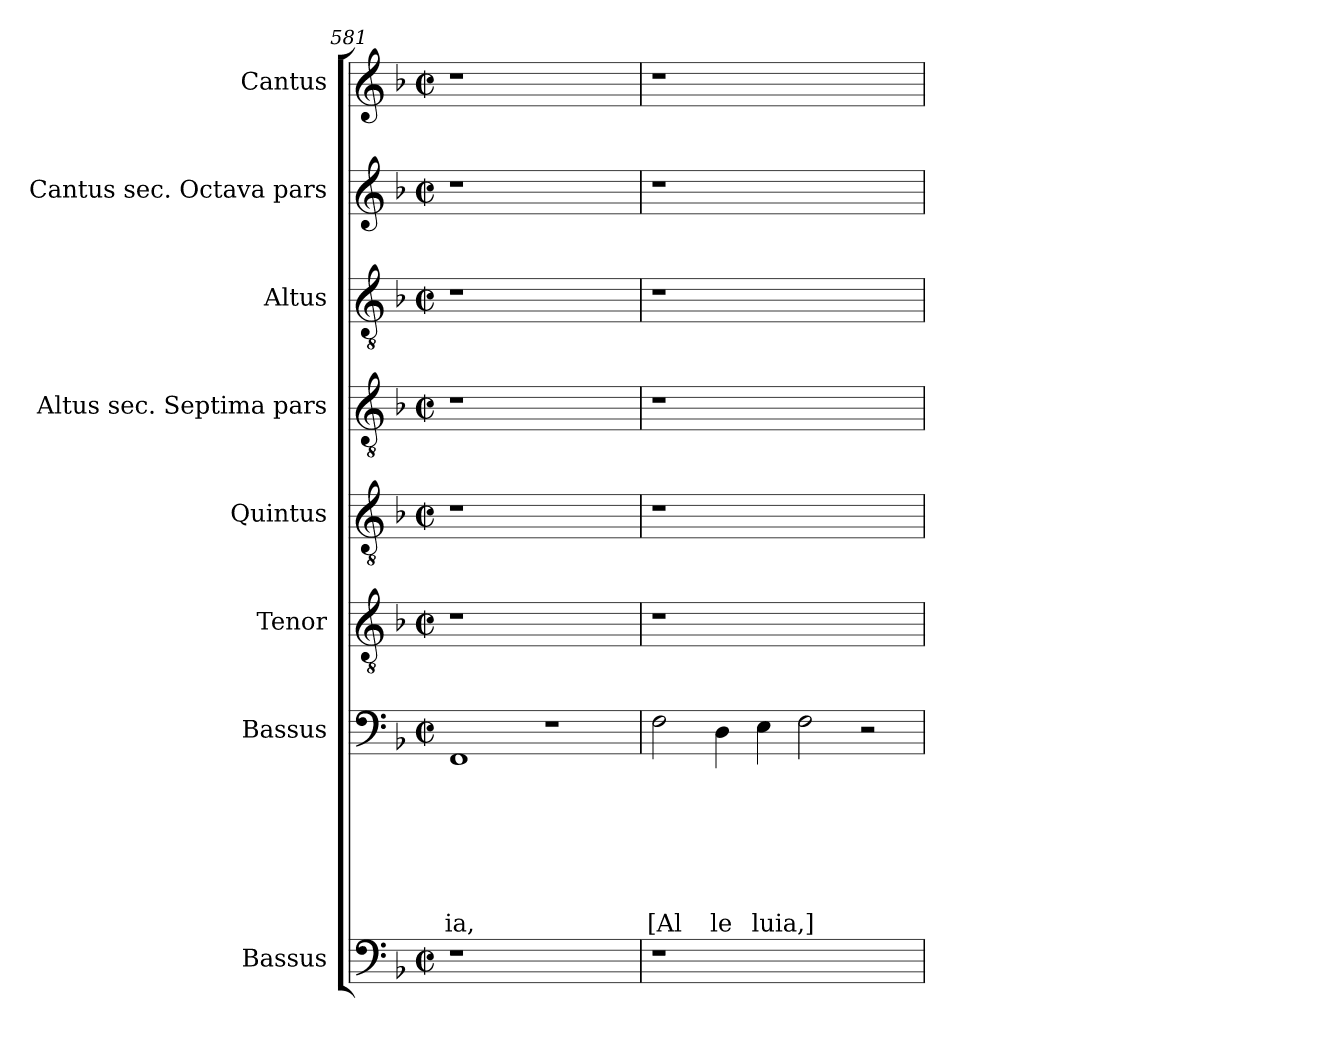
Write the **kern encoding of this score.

**kern	**kern	**text	**text	**text	**text	**text	**text	**text	**kern	**kern	**kern	**kern	**kern	**kern
*part8	*part7	*part7	*part7	*part7	*part7	*part7	*part7	*part7	*part6	*part5	*part4	*part3	*part2	*part1
*staff8	*staff7	*staff7	*staff7	*staff7	*staff7	*staff7	*staff7	*staff7	*staff6	*staff5	*staff4	*staff3	*staff2	*staff1
*I"Bassus	*I"Bassus	*	*	*	*	*	*	*	*I"Tenor	*I"Quintus	*I"Altus sec. Septima pars	*I"Altus	*I"Cantus sec. Octava pars	*I"Cantus
*	*I'Bassus	*	*	*	*	*	*	*	*I'Tenor	*I'Quintus	*	*I'Altus	*	*I'Cantus
*clefF4	*clefF4	*	*	*	*	*	*	*	*clefGv2	*clefGv2	*clefGv2	*clefGv2	*clefG2	*clefG2
*k[b-]	*k[b-]	*	*	*	*	*	*	*	*k[b-]	*k[b-]	*k[b-]	*k[b-]	*k[b-]	*k[b-]
*F:	*F:	*	*	*	*	*	*	*	*F:	*F:	*F:	*F:	*F:	*F:
*M2/2	*M2/2	*	*	*	*	*	*	*	*M2/2	*M2/2	*M2/2	*M2/2	*M2/2	*M2/2
*met(c|)	*met(c|)	*	*	*	*	*	*	*	*met(c|)	*met(c|)	*met(c|)	*met(c|)	*met(c|)	*met(c|)
=581	=581	=581	=581	=581	=581	=581	=581	=581	=581	=581	=581	=581	=581	=581
!	!	!	!	!	!	!	!	!LO:LY:b	!	!	!	!	!	!
1r	1FF	.	.	.	.	.	.	ia,	1r	1r	1r	1r	1r	1r
1ryy	1r	.	.	.	.	.	.	.	1ryy	1ryy	1ryy	1ryy	1ryy	1ryy
=582	=582	=582	=582	=582	=582	=582	=582	=582	=582	=582	=582	=582	=582	=582
!	!	!	!	!	!	!	!	!LO:LY:b	!	!	!	!	!	!
1r	2F\	.	.	.	.	.	.	[Al	1r	1r	1r	1r	1r	1r
!	!	!	!	!	!	!	!	!LO:LY:b	!	!	!	!	!	!
.	4D\	.	.	.	.	.	.	le	.	.	.	.	.	.
!	!	!	!	!	!	!	!	!LO:LY:b	!	!	!	!	!	!
.	4E\	.	.	.	.	.	.	luia,]	.	.	.	.	.	.
1ryy	2F\	.	.	.	.	.	.	.	1ryy	1ryy	1ryy	1ryy	1ryy	1ryy
.	2r	.	.	.	.	.	.	.	.	.	.	.	.	.
=	=	=	=	=	=	=	=	=	=	=	=	=	=	=
*-	*-	*-	*-	*-	*-	*-	*-	*-	*-	*-	*-	*-	*-	*-
